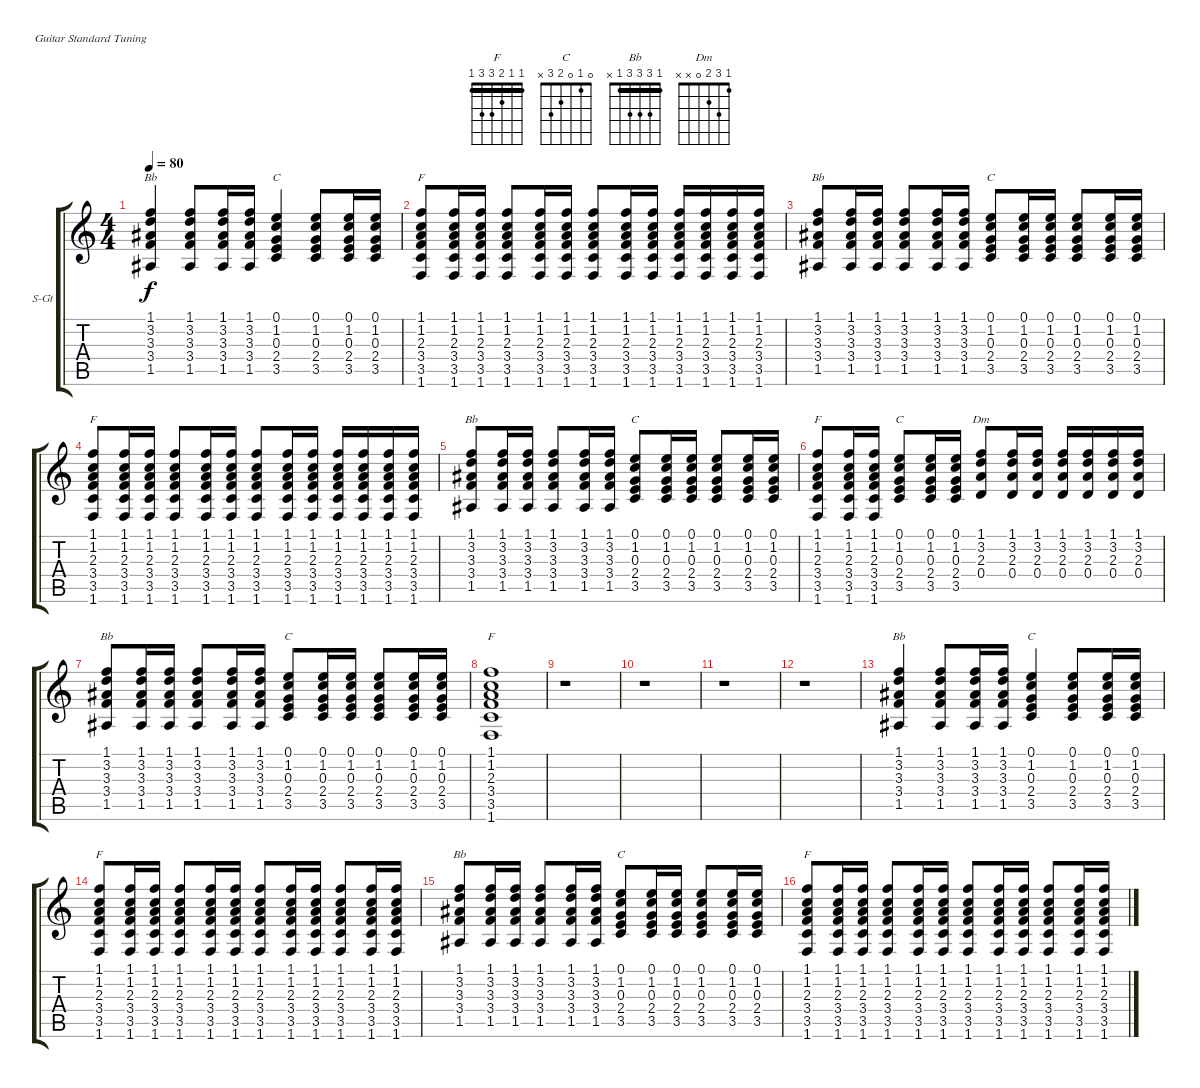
\bracketExtendMode groupsimilarinstruments
\firstSystemTrackNameOrientation horizontal
\otherSystemsTrackNameOrientation horizontal
\track ("SOLO (黄贯中)" "S-Gt") {instrument acousticguitarsteel}
\staff {score tabs}
\tuning (E4 B3 G3 D3 A2 E2)
\chord ("F" 1 1 2 3 3 1) {showfingering false barre (1 1)}
\chord ("C" 0 1 0 2 3 x) {showfingering false}
\chord ("Bb" 1 3 3 3 1 x) {showfingering false barre 1}
\chord ("Dm" 1 3 2 0 x x) {showfingering false}
\ts (4 4)
\tempo 80
\clef g2
\ks c
(1.1 3.2 3.3 3.4 1.5).4{ch "Bb" dy f} (1.1 3.2 3.3 3.4 1.5).8 (1.1 3.2 3.3 3.4 1.5).16 (1.1 3.2 3.3 3.4 1.5).16 (0.1 1.2 0.3 2.4 3.5).4{ch "C"} (0.1 1.2 0.3 2.4 3.5).8 (0.1 1.2 0.3 2.4 3.5).16 (0.1 1.2 0.3 2.4 3.5).16 |
(1.1 1.2 2.3 3.4 3.5 1.6).8{ch "F"} (1.1 1.2 2.3 3.4 3.5 1.6).16 (1.1 1.2 2.3 3.4 3.5 1.6).16 (1.1 1.2 2.3 3.4 3.5 1.6).8 (1.1 1.2 2.3 3.4 3.5 1.6).16 (1.1 1.2 2.3 3.4 3.5 1.6).16 (1.1 1.2 2.3 3.4 3.5 1.6).8 (1.1 1.2 2.3 3.4 3.5 1.6).16 (1.1 1.2 2.3 3.4 3.5 1.6).16 (1.1 1.2 2.3 3.4 3.5 1.6).16 (1.1 1.2 2.3 3.4 3.5 1.6).16 (1.1 1.2 2.3 3.4 3.5 1.6).16 (1.1 1.2 2.3 3.4 3.5 1.6).16 |
(1.1 3.2 3.3 3.4 1.5).8{ch "Bb"} (1.1 3.2 3.3 3.4 1.5).16 (1.1 3.2 3.3 3.4 1.5).16 (1.1 3.2 3.3 3.4 1.5).8 (1.1 3.2 3.3 3.4 1.5).16 (1.1 3.2 3.3 3.4 1.5).16 (0.1 1.2 0.3 2.4 3.5).8{ch "C"} (0.1 1.2 0.3 2.4 3.5).16 (0.1 1.2 0.3 2.4 3.5).16 (0.1 1.2 0.3 2.4 3.5).8 (0.1 1.2 0.3 2.4 3.5).16 (0.1 1.2 0.3 2.4 3.5).16 |
(1.1 1.2 2.3 3.4 3.5 1.6).8{ch "F"} (1.1 1.2 2.3 3.4 3.5 1.6).16 (1.1 1.2 2.3 3.4 3.5 1.6).16 (1.1 1.2 2.3 3.4 3.5 1.6).8 (1.1 1.2 2.3 3.4 3.5 1.6).16 (1.1 1.2 2.3 3.4 3.5 1.6).16 (1.1 1.2 2.3 3.4 3.5 1.6).8 (1.1 1.2 2.3 3.4 3.5 1.6).16 (1.1 1.2 2.3 3.4 3.5 1.6).16 (1.1 1.2 2.3 3.4 3.5 1.6).16 (1.1 1.2 2.3 3.4 3.5 1.6).16 (1.1 1.2 2.3 3.4 3.5 1.6).16 (1.1 1.2 2.3 3.4 3.5 1.6).16 |
(1.1 3.2 3.3 3.4 1.5).8{ch "Bb"} (1.1 3.2 3.3 3.4 1.5).16 (1.1 3.2 3.3 3.4 1.5).16 (1.1 3.2 3.3 3.4 1.5).8 (1.1 3.2 3.3 3.4 1.5).16 (1.1 3.2 3.3 3.4 1.5).16 (0.1 1.2 0.3 2.4 3.5).8{ch "C"} (0.1 1.2 0.3 2.4 3.5).16 (0.1 1.2 0.3 2.4 3.5).16 (0.1 1.2 0.3 2.4 3.5).8 (0.1 1.2 0.3 2.4 3.5).16 (0.1 1.2 0.3 2.4 3.5).16 |
(1.1 1.2 2.3 3.4 3.5 1.6).8{ch "F"} (1.1 1.2 2.3 3.4 3.5 1.6).16 (1.1 1.2 2.3 3.4 3.5 1.6).16 (0.1 1.2 0.3 2.4 3.5).8{ch "C"} (0.1 1.2 0.3 2.4 3.5).16 (0.1 1.2 0.3 2.4 3.5).16 (1.1 3.2 2.3 0.4).8{ch "Dm"} (1.1 3.2 2.3 0.4).16 (1.1 3.2 2.3 0.4).16 (1.1 3.2 2.3 0.4).16 (1.1 3.2 2.3 0.4).16 (1.1 3.2 2.3 0.4).16 (1.1 3.2 2.3 0.4).16 |
(1.1 3.2 3.3 3.4 1.5).8{ch "Bb"} (1.1 3.2 3.3 3.4 1.5).16 (1.1 3.2 3.3 3.4 1.5).16 (1.1 3.2 3.3 3.4 1.5).8 (1.1 3.2 3.3 3.4 1.5).16 (1.1 3.2 3.3 3.4 1.5).16 (0.1 1.2 0.3 2.4 3.5).8{ch "C"} (0.1 1.2 0.3 2.4 3.5).16 (0.1 1.2 0.3 2.4 3.5).16 (0.1 1.2 0.3 2.4 3.5).8 (0.1 1.2 0.3 2.4 3.5).16 (0.1 1.2 0.3 2.4 3.5).16 |
(1.1 1.2 2.3 3.4 3.5 1.6).1{ch "F"} |
r.1 |
r.1 |
r.1 |
r.1 |
(1.1 3.2 3.3 3.4 1.5).4{ch "Bb"} (1.1 3.2 3.3 3.4 1.5).8 (1.1 3.2 3.3 3.4 1.5).16 (1.1 3.2 3.3 3.4 1.5).16 (0.1 1.2 0.3 2.4 3.5).4{ch "C"} (0.1 1.2 0.3 2.4 3.5).8 (0.1 1.2 0.3 2.4 3.5).16 (0.1 1.2 0.3 2.4 3.5).16 |
(1.1 1.2 2.3 3.4 3.5 1.6).8{ch "F"} (1.1 1.2 2.3 3.4 3.5 1.6).16 (1.1 1.2 2.3 3.4 3.5 1.6).16 (1.1 1.2 2.3 3.4 3.5 1.6).8 (1.1 1.2 2.3 3.4 3.5 1.6).16 (1.1 1.2 2.3 3.4 3.5 1.6).16 (1.1 1.2 2.3 3.4 3.5 1.6).8 (1.1 1.2 2.3 3.4 3.5 1.6).16 (1.1 1.2 2.3 3.4 3.5 1.6).16 (1.1 1.2 2.3 3.4 3.5 1.6).8 (1.1 1.2 2.3 3.4 3.5 1.6).16 (1.1 1.2 2.3 3.4 3.5 1.6).16 |
(1.1 3.2 3.3 3.4 1.5).8{ch "Bb"} (1.1 3.2 3.3 3.4 1.5).16 (1.1 3.2 3.3 3.4 1.5).16 (1.1 3.2 3.3 3.4 1.5).8 (1.1 3.2 3.3 3.4 1.5).16 (1.1 3.2 3.3 3.4 1.5).16 (0.1 1.2 0.3 2.4 3.5).8{ch "C"} (0.1 1.2 0.3 2.4 3.5).16 (0.1 1.2 0.3 2.4 3.5).16 (0.1 1.2 0.3 2.4 3.5).8 (0.1 1.2 0.3 2.4 3.5).16 (0.1 1.2 0.3 2.4 3.5).16 |
(1.1 1.2 2.3 3.4 3.5 1.6).8{ch "F"} (1.1 1.2 2.3 3.4 3.5 1.6).16 (1.1 1.2 2.3 3.4 3.5 1.6).16 (1.1 1.2 2.3 3.4 3.5 1.6).8 (1.1 1.2 2.3 3.4 3.5 1.6).16 (1.1 1.2 2.3 3.4 3.5 1.6).16 (1.1 1.2 2.3 3.4 3.5 1.6).8 (1.1 1.2 2.3 3.4 3.5 1.6).16 (1.1 1.2 2.3 3.4 3.5 1.6).16 (1.1 1.2 2.3 3.4 3.5 1.6).8 (1.1 1.2 2.3 3.4 3.5 1.6).16 (1.1 1.2 2.3 3.4 3.5 1.6).16
